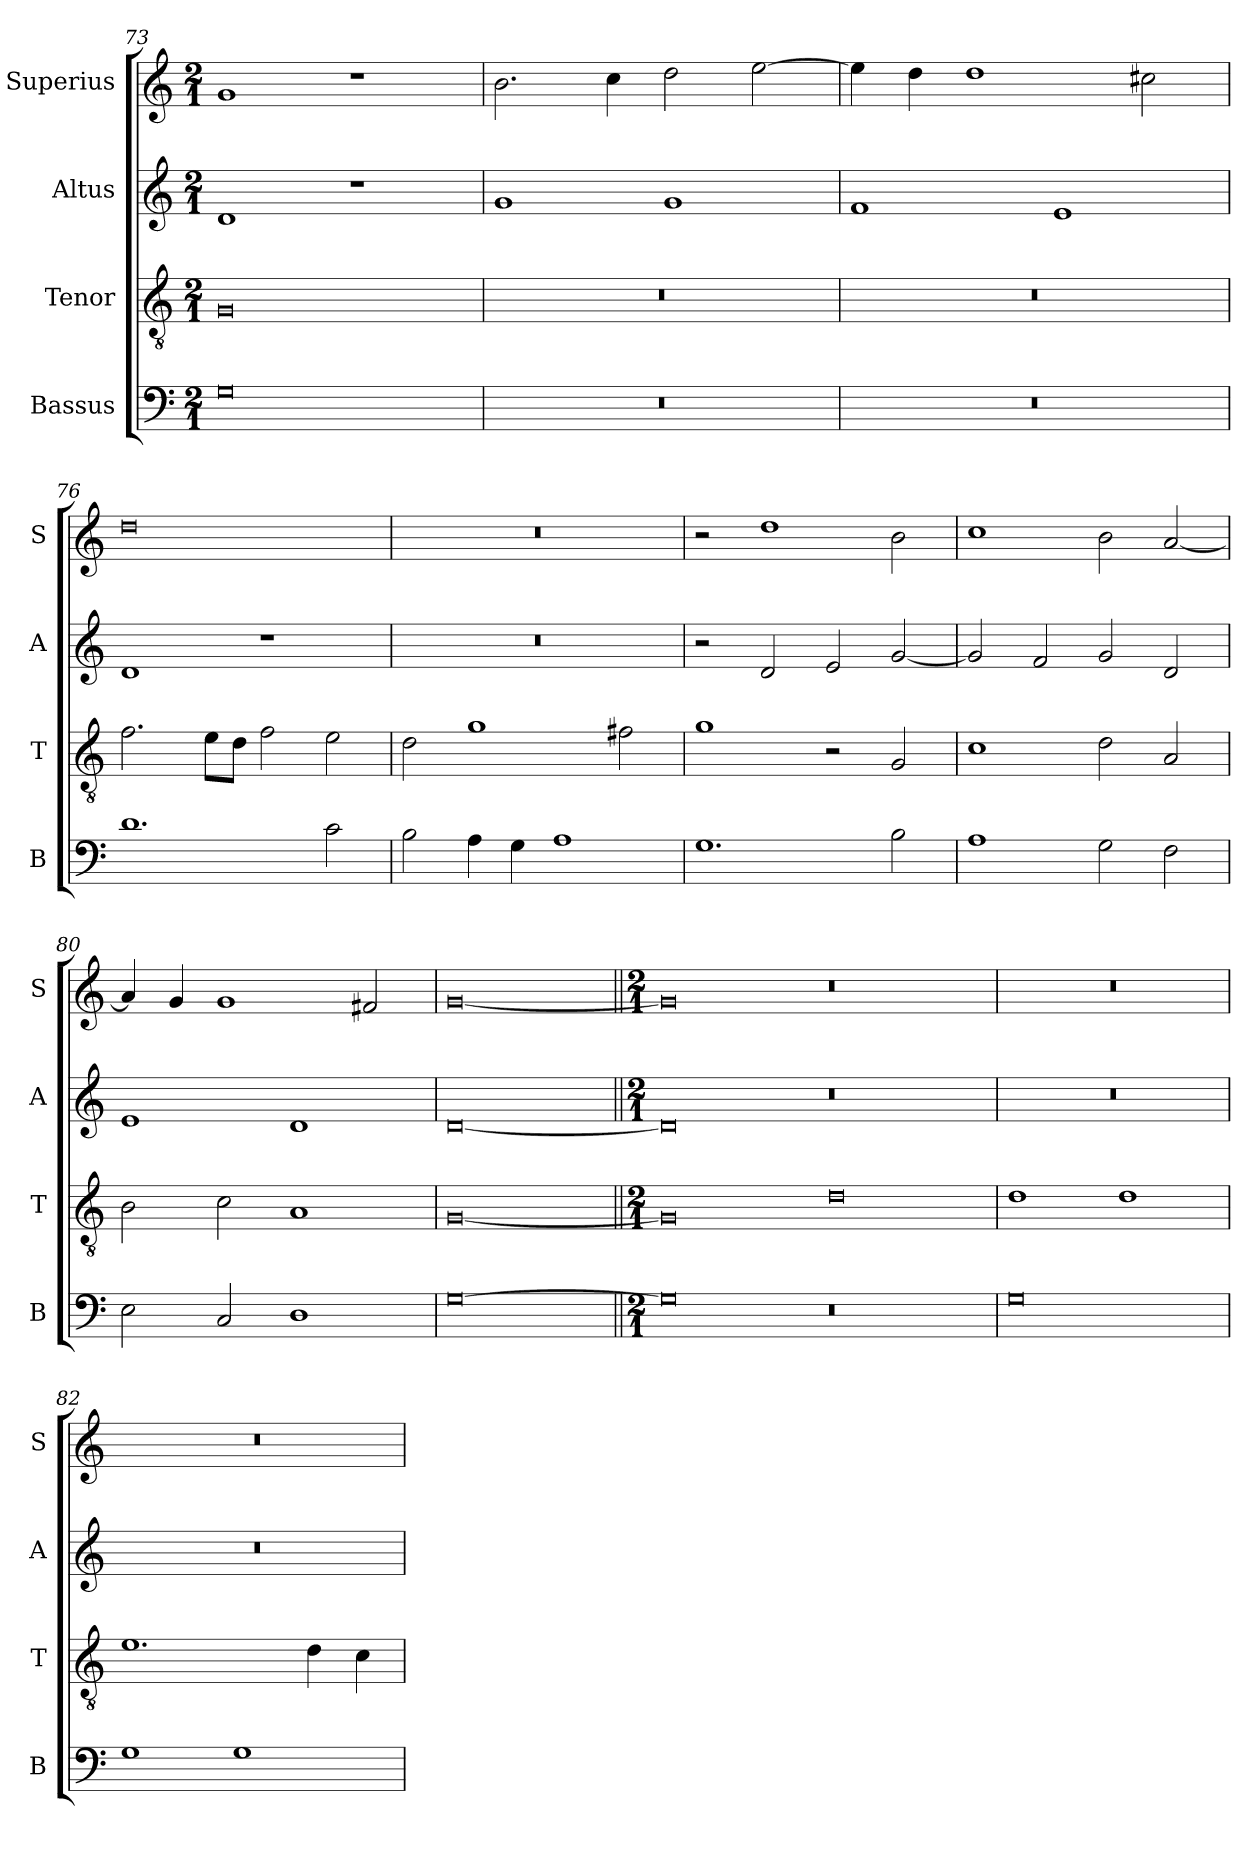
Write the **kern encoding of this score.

**kern	**kern	**kern	**kern
*part4	*part3	*part2	*part1
*staff4	*staff3	*staff2	*staff1
*I"Bassus	*I"Tenor	*I"Altus	*I"Superius
*I'B	*I'T	*I'A	*I'S
*clefF4	*clefGv2	*clefG2	*clefG2
*k[]	*k[]	*k[]	*k[]
*C:	*C:	*C:	*C:
*M2/1	*M2/1	*M2/1	*M2/1
=73	=73	=73	=73
0G	0G	1d	1g
.	.	1r	1r
=74	=74	=74	=74
0r	0r	1g	2.b
.	.	.	4cc
.	.	1g	2dd
.	.	.	[2ee
=75	=75	=75	=75
0r	0r	1f	4ee]
.	.	.	4dd
.	.	.	1dd
.	.	1e	.
.	.	.	2cc#X
=76	=76	=76	=76
1.d	2.f	1d	0dd
.	8eL	.	.
.	8dJ	.	.
.	2f	1r	.
2c	2e	.	.
=77	=77	=77	=77
2B	2d	0r	0r
4A	1g	.	.
4G	.	.	.
1A	.	.	.
.	2f#X	.	.
=78	=78	=78	=78
1.G	1g	2r	2r
.	.	2d	1dd
.	2r	2e	.
2B	2G	[2g	2b
=79	=79	=79	=79
1A	1c	2g]	1cc
.	.	2f	.
2G	2d	2g	2b
2F	2A	2d	[2a
=80	=80	=80	=80
2E	2B	1e	4a]
.	.	.	4g
2C	2c	.	1g
1D	1A	1d	.
.	.	.	2f#X
=	=	=	=
[0G	[0G	[0d	[0g
=||	=||	=||	=||
*M2/1	*M2/1	*M2/1	*M2/1
0G]	0G]	0d]	0g]
0r	0d	0r	0r
=81	=81	=81	=81
0G	1d	0r	0r
.	1d	.	.
=82	=82	=82	=82
1G	1.e	0r	0r
1G	.	.	.
.	4d	.	.
.	4c	.	.
=	=	=	=
*-	*-	*-	*-
